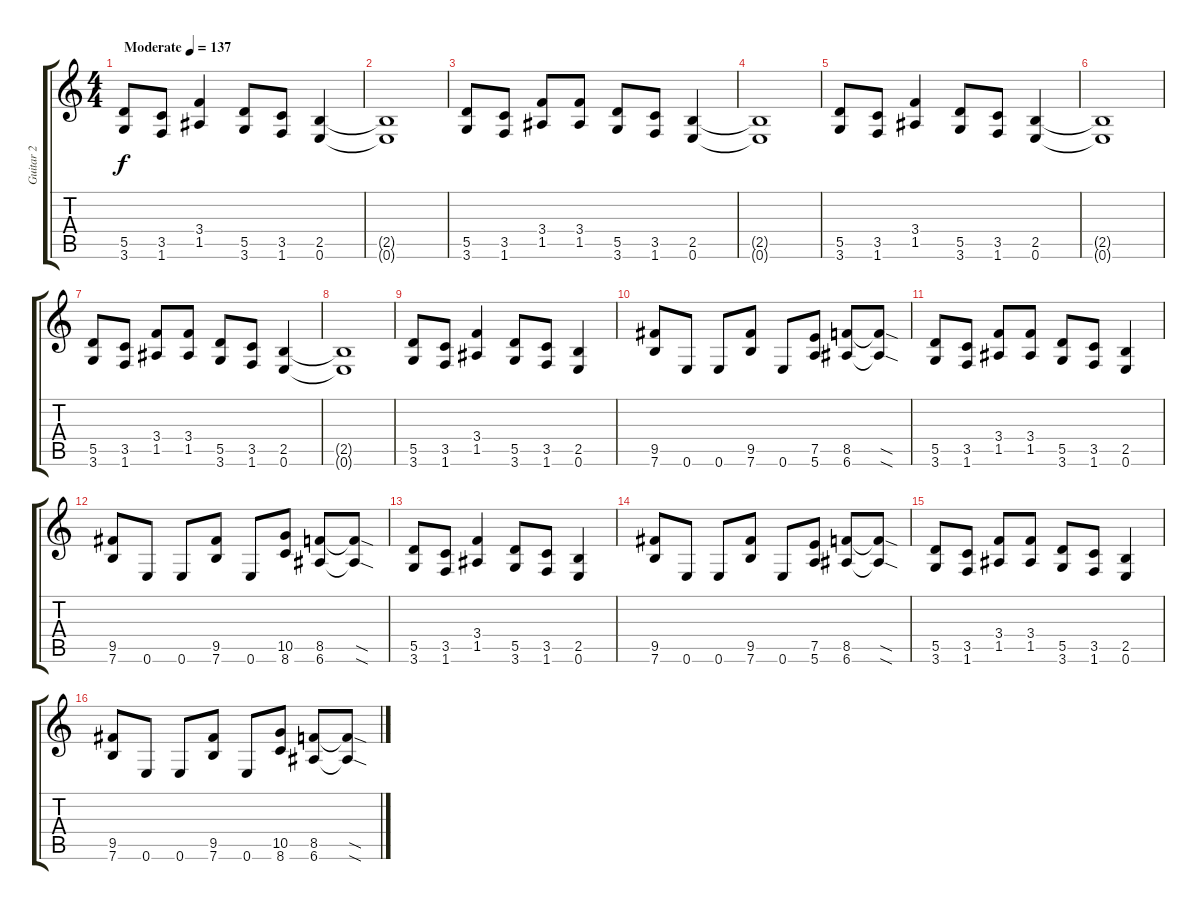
\track ("Guitar 2" "Guitar 2") {instrument distortionguitar}
\staff {score tabs}
\tuning (E4 B3 G3 D3 A2 E2) {hide}
\ts (4 4)
\tempo (137 "Moderate")
\clef g2
\ks c
(5.5 3.6).8{dy f instrument distortionguitar} (3.5 1.6).8 (3.4 1.5).4 (5.5 3.6).8 (3.5 1.6).8 (2.5 0.6).4 |
(2.5{t} 0.6{t}).1 |
(5.5 3.6).8 (3.5 1.6).8 (3.4 1.5).8 (3.4 1.5).8 (5.5 3.6).8 (3.5 1.6).8 (2.5 0.6).4 |
(2.5{t} 0.6{t}).1 |
(5.5 3.6).8 (3.5 1.6).8 (3.4 1.5).4 (5.5 3.6).8 (3.5 1.6).8 (2.5 0.6).4 |
(2.5{t} 0.6{t}).1 |
(5.5 3.6).8 (3.5 1.6).8 (3.4 1.5).8 (3.4 1.5).8 (5.5 3.6).8 (3.5 1.6).8 (2.5 0.6).4 |
(2.5{t} 0.6{t}).1 |
(5.5 3.6).8 (3.5 1.6).8 (3.4 1.5).4 (5.5 3.6).8 (3.5 1.6).8 (2.5 0.6).4 |
(9.5 7.6).8 0.6.8 0.6.8 (9.5 7.6).8 0.6.8 (7.5 5.6).8 (8.5 6.6).8 (8.5{sod t} 6.6{sod t}).8 |
(5.5 3.6).8 (3.5 1.6).8 (3.4 1.5).8 (3.4 1.5).8 (5.5 3.6).8 (3.5 1.6).8 (2.5 0.6).4 |
(9.5 7.6).8 0.6.8 0.6.8 (9.5 7.6).8 0.6.8 (10.5 8.6).8 (8.5 6.6).8 (8.5{sod t} 6.6{sod t}).8 |
(5.5 3.6).8 (3.5 1.6).8 (3.4 1.5).4 (5.5 3.6).8 (3.5 1.6).8 (2.5 0.6).4 |
(9.5 7.6).8 0.6.8 0.6.8 (9.5 7.6).8 0.6.8 (7.5 5.6).8 (8.5 6.6).8 (8.5{sod t} 6.6{sod t}).8 |
(5.5 3.6).8 (3.5 1.6).8 (3.4 1.5).8 (3.4 1.5).8 (5.5 3.6).8 (3.5 1.6).8 (2.5 0.6).4 |
(9.5 7.6).8 0.6.8 0.6.8 (9.5 7.6).8 0.6.8 (10.5 8.6).8 (8.5 6.6).8 (8.5{sod t} 6.6{sod t}).8
